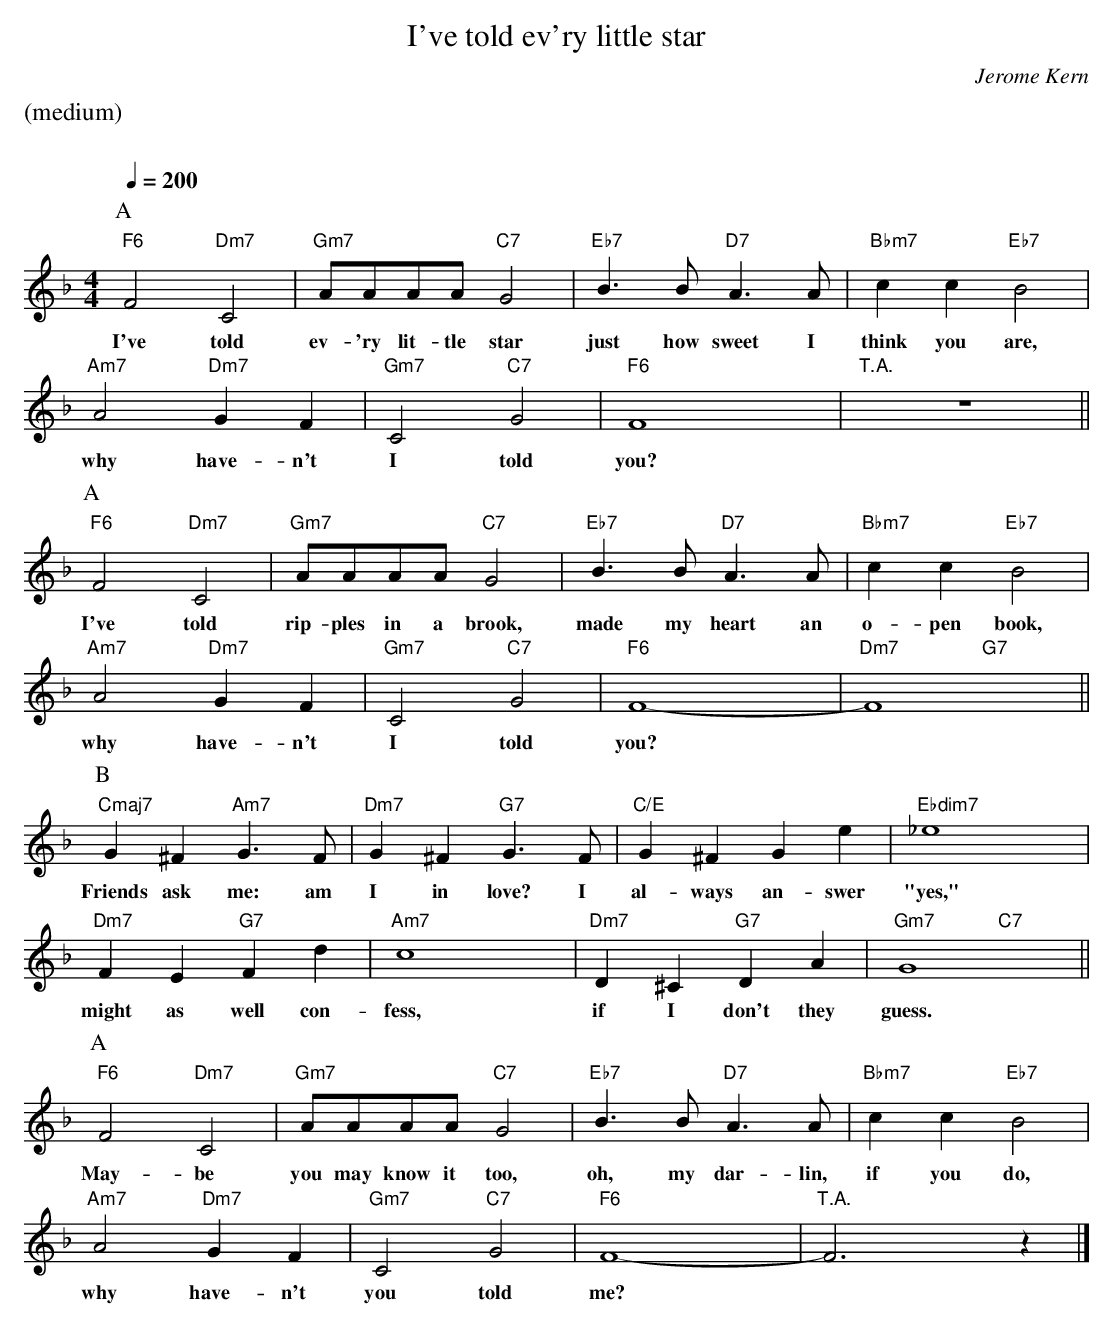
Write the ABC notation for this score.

X:1
T: I've told ev'ry little star
M:4/4
L:1/4
C:Jerome Kern
Q:1/4=200
%%staves (chords melody)
K:F
%%text (medium)
%%vskip 20
P: A
V:chords
"F6"x2 "Dm7"x2 | "Gm7"x2 "C7"x2 | "Eb7"x2 "D7"x2 | "Bbm7"x2 "Eb7"x2 |
"Am7"x2 "Dm7"x2 | "Gm7"x2 "C7"x2 | "F6"x2 x2 | "T.A."x2 x2 ||
V:melody
F2 C2 | A/2A/2A/2A/2 G2 | B>B A>A | cc B2 |
w:I've told ev-'ry lit-tle star just how sweet I think you are,
A2 GF | C2G2 | F4 | z4 ||
w:why have-n't I told you?
P: A
V:chords
"F6"x2 "Dm7"x2 | "Gm7"x2 "C7"x2 | "Eb7"x2 "D7"x2 | "Bbm7"x2 "Eb7"x2 |
"Am7"x2 "Dm7"x2 | "Gm7"x2 "C7"x2 | "F6"x2 x2 | "Dm7"x2 "G7"x2 ||
V:melody
F2 C2 | A/2A/2A/2A/2 G2 | B>B A>A | cc B2 |
w:I've told rip-ples in a brook, made my heart an o-pen book,
A2 GF | C2G2 | F4- | F4 ||
w:why have-n't I told you?*
P: B
V:chords
"Cmaj7"x2 "Am7"x2 | "Dm7"x2 "G7"x2 | "C/E"x2 x2 | "Ebdim7"x2 x2 |
"Dm7"x2 "G7"x2 | "Am7"x2 x2 | "Dm7"x2 "G7"x2 | "Gm7"x2 "C7"x2 ||
V:melody
G^FG>F | G^FG>F | G^FGe | _e4 |
w:Friends ask me: am I in love? I al-ways an-swer "yes,"
FEFd | c4 | D^CDA | G4 ||
w:might as well con-fess, if I don't they guess.
P: A
V:chords
"F6"x2 "Dm7"x2 | "Gm7"x2 "C7"x2 | "Eb7"x2 "D7"x2 | "Bbm7"x2 "Eb7"x2 |
"Am7"x2 "Dm7"x2 | "Gm7"x2 "C7"x2 | "F6"x2 x2 | "T.A."x2 x2 |]
V:melody
F2 C2 | A/2A/2A/2A/2 G2 | B>B A>A | cc B2 |
w:May-be you may know it too, oh, my dar-lin, if you do,
A2 GF | C2G2 | F4- | F3z |]
w:why have-n't you told me?*
